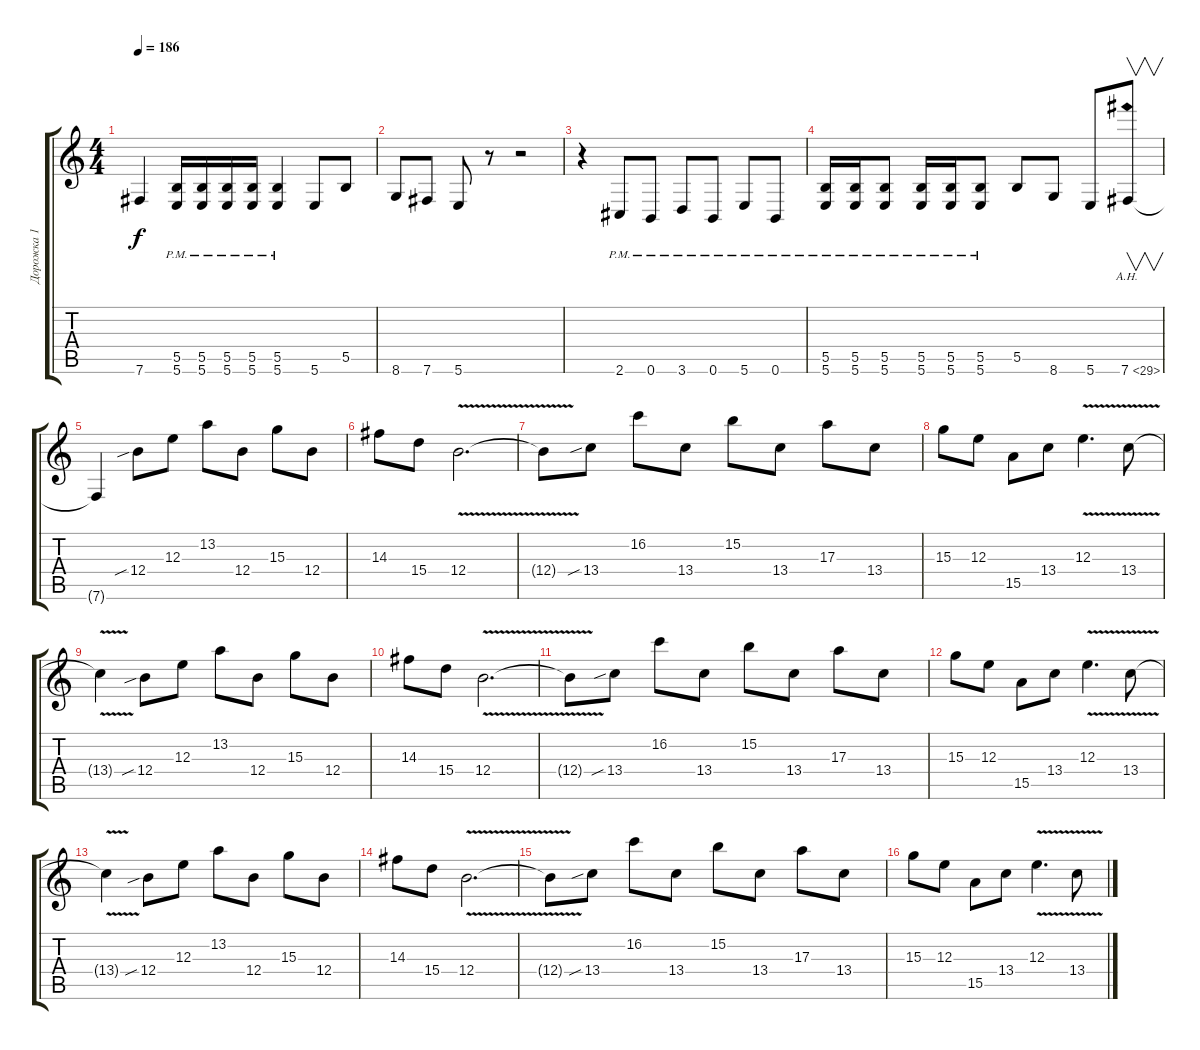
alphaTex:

\track ("Дорожка 1" "Дорожка 1") {instrument distortionguitar}
\staff {score tabs}
\tuning (Db4 Ab3 E3 B2 Gb2 B1) {hide}
\ts (4 4)
\tempo 186
\clef g2
\ks c
7.6{t}.4{dy f} (5.5{pm} 5.6{pm}).16 (5.5{pm} 5.6{pm}).16 (5.5{pm} 5.6{pm}).16 (5.5{pm} 5.6{pm}).16 (5.5{pm} 5.6{pm}).4 5.6.8 5.5.8 |
8.6.8 7.6.8 5.6.8 r.8 r.2 |
r.4 2.6{pm}.8 0.6{pm}.8 3.6{pm}.8 0.6{pm}.8 5.6{pm}.8 0.6{pm}.8 |
(5.5{pm} 5.6{pm}).16 (5.5{pm} 5.6{pm}).16 (5.5{pm} 5.6{pm}).8 (5.5{pm} 5.6{pm}).16 (5.5{pm} 5.6{pm}).16 (5.5{pm} 5.6{pm}).8 5.5.8 8.6.8 5.6.8 7.6{ah 22}.8{v} |
7.6{t}.4 12.4{sib}.8 12.3.8 13.2.8 12.4.8 15.3.8 12.4.8 |
14.3.8 15.4.8 12.4{v}.2{d} |
12.4{t}.8 13.4{sib}.8 16.2.8 13.4.8 15.2.8 13.4.8 17.3.8 13.4.8 |
15.3.8 12.3.8 15.5.8 13.4.8 12.3{v}.4{d} 13.4{v}.8 |
13.4{t}.4 12.4{sib}.8 12.3.8 13.2.8 12.4.8 15.3.8 12.4.8 |
14.3.8 15.4.8 12.4{v}.2{d} |
12.4{t}.8 13.4{sib}.8 16.2.8 13.4.8 15.2.8 13.4.8 17.3.8 13.4.8 |
15.3.8 12.3.8 15.5.8 13.4.8 12.3{v}.4{d} 13.4{v}.8 |
13.4{t}.4 12.4{sib}.8 12.3.8 13.2.8 12.4.8 15.3.8 12.4.8 |
14.3.8 15.4.8 12.4{v}.2{d} |
12.4{t}.8 13.4{sib}.8 16.2.8 13.4.8 15.2.8 13.4.8 17.3.8 13.4.8 |
15.3.8 12.3.8 15.5.8 13.4.8 12.3{v}.4{d} 13.4{v}.8
